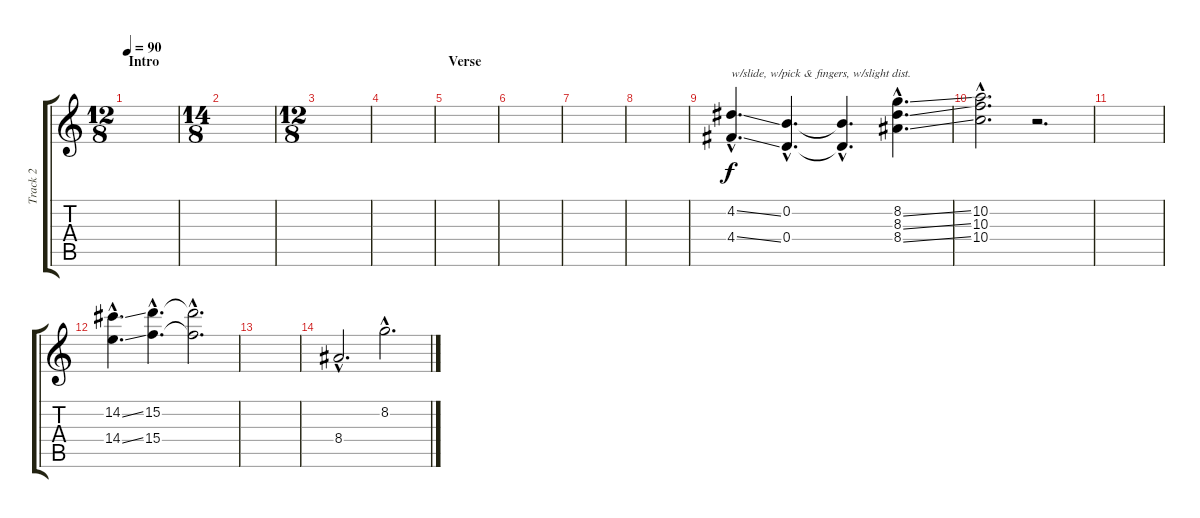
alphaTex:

\track ("Track 2" "Track 2") {instrument electricguitarclean}
\staff {score tabs}
\tuning (D4 B3 G3 D3 G2 D2) {hide}
\ts (12 8)
\section ("" "Intro")
\tempo 90
\clef g2
\ks c
|
\ts (14 8)
|
\ts (12 8)
|
|
\section ("" "Verse")
|
|
|
|
(4.2{ss hac} 4.4{ss hac}).4{d txt "w/slide, w/pick & fingers, w/slight dist."} (0.2{hac} 0.4{hac}).4{d} (0.2{hac t} 0.4{hac t}).4{d} (8.2{ss hac} 8.3{ss hac} 8.4{ss hac}).4{d} |
(10.2{hac} 10.3{hac} 10.4{hac}).2{d} r.2{d} |
|
(14.2{ss hac} 14.4{ss hac}).4{d} (15.2{hac} 15.4{hac}).4{d} (15.2{hac t} 15.4{hac t}).2{d} |
|
8.4{hac}.2{d} 8.2{hac}.2{d}
